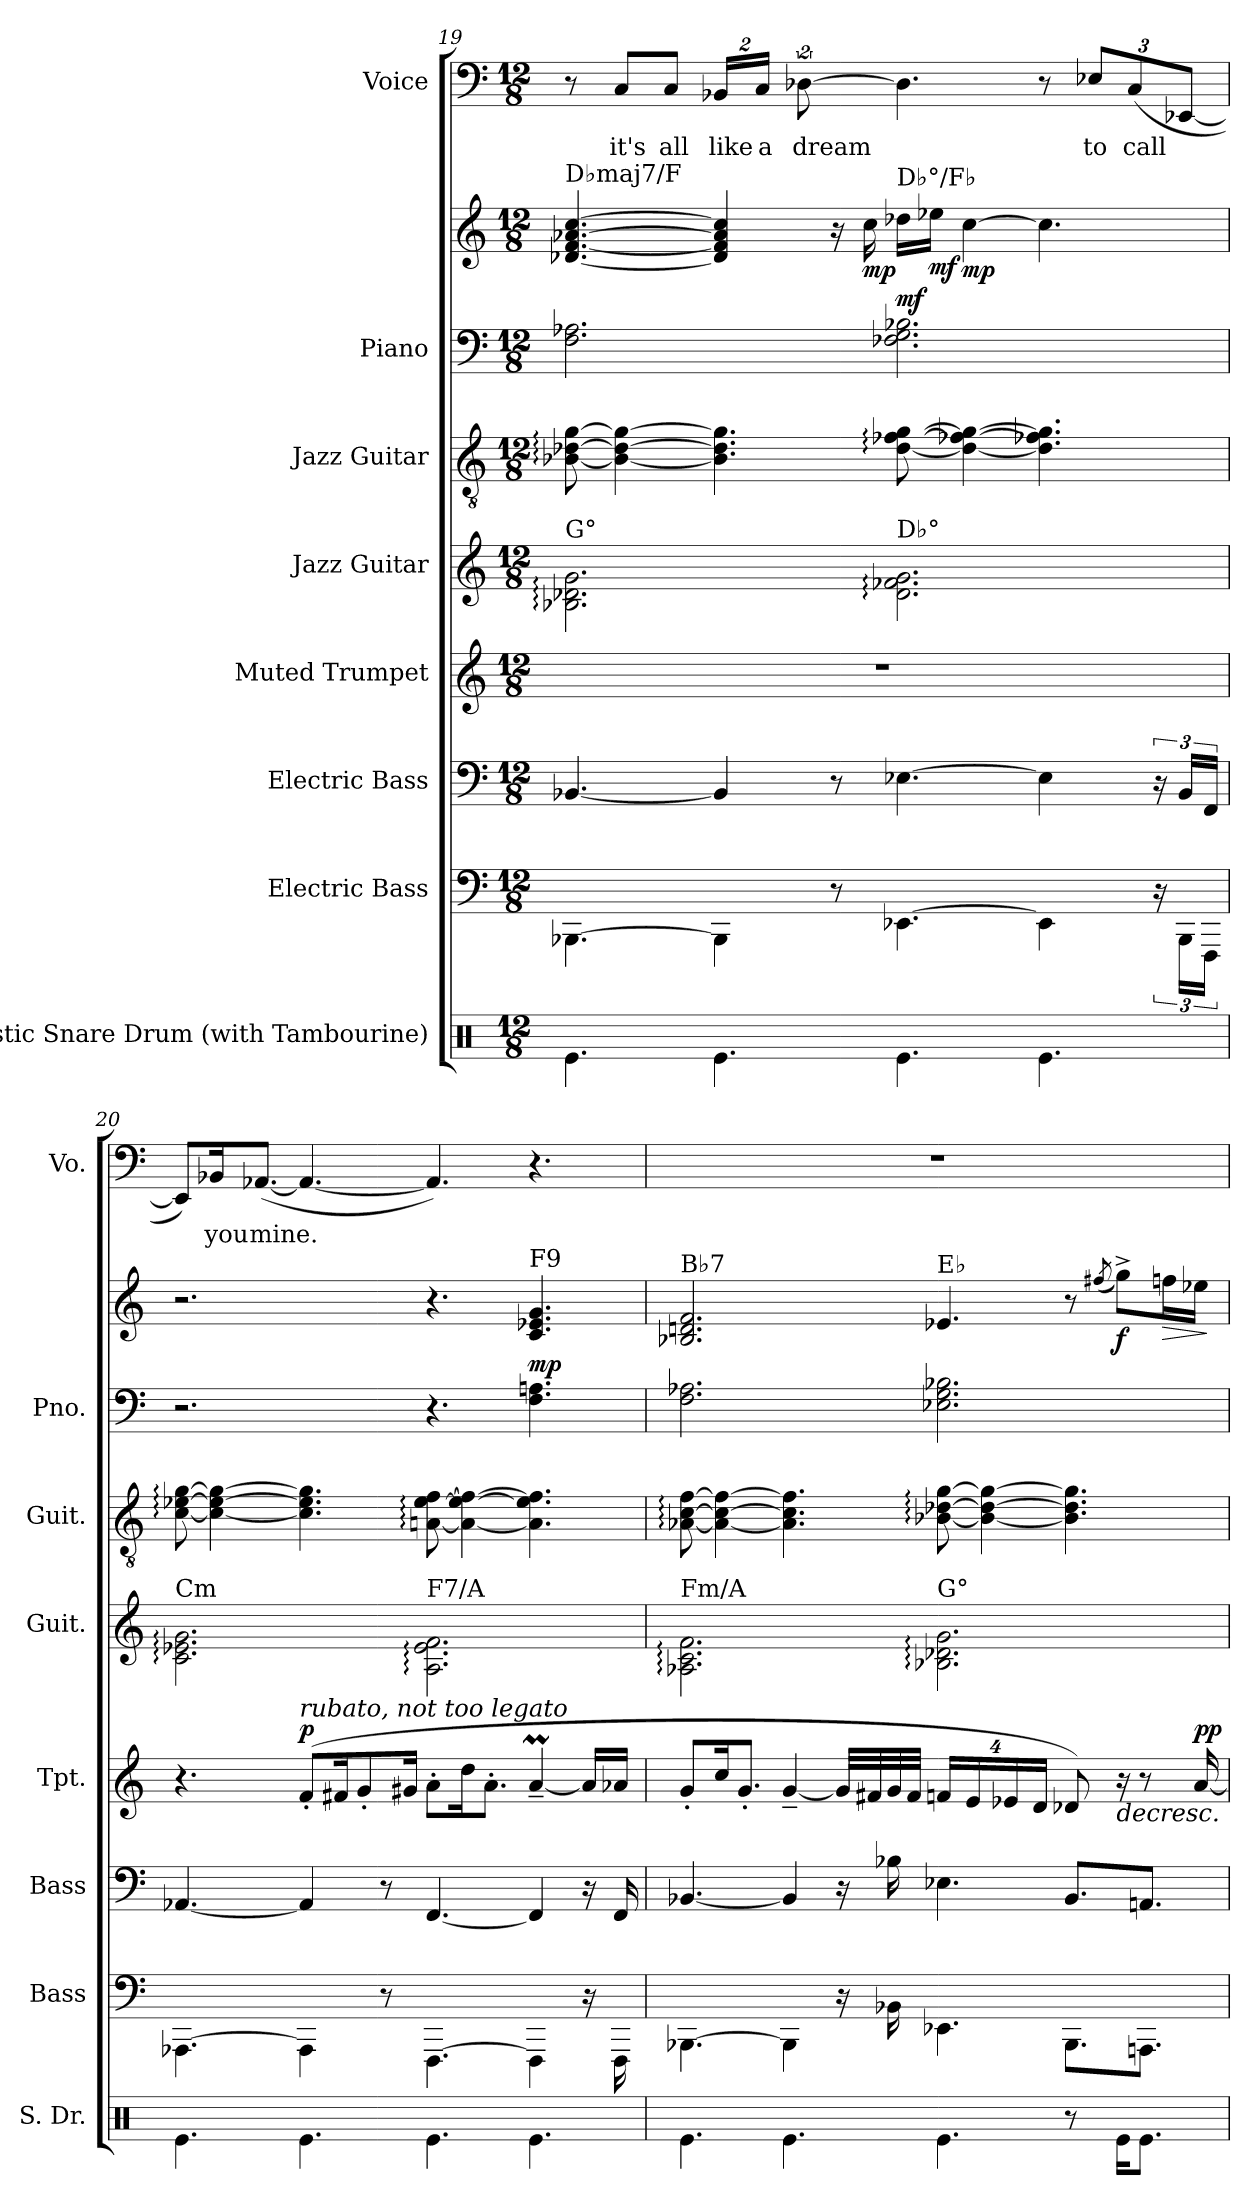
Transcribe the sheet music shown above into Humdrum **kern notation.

**kern	**kern	**kern	**kern	**dynam	**kern	**kern	**kern	**kern	**dynam	**kern	**text
*part8	*part7	*part6	*part5	*part5	*part4	*part3	*part2	*part2	*part2	*part1	*part1
*staff9	*staff8	*staff7	*staff6	*staff6	*staff5	*staff4	*staff3	*staff2	*staff2/3	*staff1	*staff1
*I"Acoustic Snare Drum (with Tambourine)	*I"Electric Bass	*I"Electric Bass	*I"Muted Trumpet	*	*I"Jazz Guitar	*I"Jazz Guitar	*I"Piano	*	*	*I"Voice	*
*I'S. Dr.	*I'Bass	*I'Bass	*I'Tpt.	*	*I'Guit.	*I'Guit.	*I'Pno.	*	*	*I'Vo.	*
*clefX	*	*clefF4	*clefG2	*	*	*clefGv2	*clefF4	*clefG2	*	*clefF4	*
*	*ITrd7c12	*ITrd7c12	*ITrd1c2	*	*	*	*	*	*	*	*
*k[]	*k[]	*k[]	*k[b-e-]	*	*k[]	*k[]	*k[]	*k[]	*	*k[]	*
*M12/8	*M12/8	*M12/8	*M12/8	*	*M12/8	*M12/8	*M12/8	*M12/8	*	*M12/8	*
=19	=19	=19	=19	=19	=19	=19	=19	=19	=19	=19	=19
!	!	!	!	!	!	!	!	!LO:TX:a:t=D♭maj7/F	!	!	!
!	!	!	!	!	!LO:TX:a:t=G°	!	!	!	!	!	!
4.Re\	[4.BBBB-X\	[4.BBB-X/	1.r	.	2.B-X\: 2.d-X\: 2.g\:	[8B-X\: [8d-X\: [8g\:	2.F\ 2.A-X\	[4.d-X/ [4.f/ [4.a-X/ [4.cc/	.	8r	.
!	!	!	!	!	!	!	!	!	!	!	!LO:LY:b
.	.	.	.	.	.	4B-\_ 4d-\_ 4g\_	.	.	.	8C/L	it's
!	!	!	!	!	!	!	!	!	!	!	!LO:LY:b
.	.	.	.	.	.	.	.	.	.	8C/J	all
!	!	!	!	!	!	!	!	!	!	!	!LO:LY:b
4.Re\	4BBBB-\]	4BBB-/]	.	.	.	4.B-\] 4.d-\] 4.g\]	.	4d-/] 4f/] 4a-/] 4cc/]	.	32%3BB-X/L	like
!	!	!	!	!	!	!	!	!	!	!	!LO:LY:b
.	.	.	.	.	.	.	.	.	.	32%3C/J	a
!	!	!	!	!	!	!	!	!	!	!	!LO:LY:b
.	.	.	.	.	.	.	.	.	.	[16%3D-X\	dream
.	8r	8r	.	.	.	.	.	16r	.	.	.
!	!	!	!	!	!	!	!	!	!LO:DY:b	!	!
.	.	.	.	.	.	.	.	16cc\	mp	.	.
!	!	!	!	!	!	!	!	!LO:TX:a:t=D♭°/F♭	!	!	!
!	!	!	!	!	!LO:TX:a:t=D♭°	!	!	!	!	!	!
!	!	!	!	!	!	!	!	!	!LO:DY:b	!	!
4.Re\	[4.EEE-X\	[4.EE-X\	.	.	2.d-\: 2.f-X\: 2.g\:	[8d-\: [8f-X\: [8g\:	2.F-X\ 2.G\ 2.B-X\	16dd-X\LL	mf	4.D-\]	.
!	!	!	!	!	!	!	!	!	!LO:DY:b	!	!
.	.	.	.	.	.	.	.	16ee-X\JJ	mf	.	.
!	!	!	!	!	!	!	!	!	!LO:DY:b	!	!
.	.	.	.	.	.	4d-\_ 4f-X\_ 4g\_	.	[4cc\	mp	.	.
4.Re\	4EEE-\]	4EE-\]	.	.	.	4.d-\] 4.f-X\] 4.g\]	.	4.cc\]	.	8r	.
!	!	!	!	!	!	!	!	!	!	!	!LO:LY:b
.	.	.	.	.	.	.	.	.	.	12E-X/L	to
!	!	!	!	!	!	!	!	!	!	!	!LO:LY:b
.	.	.	.	.	.	.	.	.	.	(12C/	call
.	24r	24r	.	.	.	.	.	.	.	.	.
.	24BBBB-\LL	24BBB-/LL	.	.	.	.	.	.	.	[12EE-X/J	.
.	24FFFF\JJ	24FFF/JJ	.	.	.	.	.	.	.	.	.
!!LO:PB:g=z
=20	=20	=20	=20	=20	=20	=20	=20	=20	=20	=20	=20
!	!	!	!	!	!LO:TX:a:t=Cm	!	!	!	!	!	!
4.Re\	[4.AAAA-X\	[4.AAA-X/	4.r	.	2.c\: 2.e-X\: 2.g\:	[8c\: [8e-X\: [8g\:	2.r	2.r	.	8EE-/L])	.
!	!	!	!	!	!	!	!	!	!	!	!LO:LY:b
.	.	.	.	.	.	4c\_ 4e-\_ 4g\_	.	.	.	16BB-X/K	you
!	!	!	!	!	!	!	!	!	!	!	!LO:LY:b
.	.	.	.	.	.	.	.	.	.	([8.AA-X/J	mine.
!	!	!	!LO:TX:a:i:t=rubato, not too legato	!	!	!	!	!	!	!	!
!	!	!	!	!LO:DY:a	!	!	!	!	!	!	!
4.Re\	4AAAA-\]	4AAA-/]	(8e-'/L	p	.	4.c\] 4.e-\] 4.g\]	.	.	.	4.AA-/_	.
.	.	.	16en/K	.	.	.	.	.	.	.	.
.	.	.	8f'/	.	.	.	.	.	.	.	.
.	8r	8r	.	.	.	.	.	.	.	.	.
.	.	.	16f#X/Jk	.	.	.	.	.	.	.	.
!	!	!	!	!	!LO:TX:a:t=F7/A	!	!	!	!	!	!
4.Re\	[4.FFFF\	[4.FFF/	8g'\L	.	2.A\: 2.e-\: 2.f\:	[8An\: [8e-\: [8f\:	4.r	4.r	.	4.AA-/])	.
.	.	.	16cc\K	.	.	4A\_ 4e-\_ 4f\_	.	.	.	.	.
.	.	.	8.g'\J	.	.	.	.	.	.	.	.
!	!	!	!	!	!	!	!	!LO:TX:a:t=F9	!	!	!
!	!	!	!	!	!	!	!	!	!LO:DY:a=2	!	!
4.Re\	4FFFF\]	4FFF/]	[4gM~/	.	.	4.A\] 4.e-\] 4.f\]	4.F\ 4.An\	4.c/ 4.e-X/ 4.g/	mp	4.r	.
.	16r	16r	16g/LL]	.	.	.	.	.	.	.	.
.	16FFFF\	16FFF/	16g-X/JJ	.	.	.	.	.	.	.	.
=21	=21	=21	=21	=21	=21	=21	=21	=21	=21	=21	=21
!	!	!	!	!	!	!	!	!LO:TX:a:t=B♭7	!	!	!
!	!	!	!	!	!LO:TX:a:t=Fm/A	!	!	!	!	!	!
4.Re\	[4.BBBB-X\	[4.BBB-X/	8f'/L	.	2.A-X\: 2.c\: 2.f\:	[8A-X\: [8c\: [8f\:	2.F\ 2.A-X\	2.B-X/ 2.dn/ 2.f/	.	1.r	.
.	.	.	16b-/K	.	.	4A-\_ 4c\_ 4f\_	.	.	.	.	.
.	.	.	8.f'/J	.	.	.	.	.	.	.	.
4.Re\	4BBBB-\]	4BBB-/]	[4f~/	.	.	4.A-\] 4.c\] 4.f\]	.	.	.	.	.
.	16r	16r	32f/LLL]	.	.	.	.	.	.	.	.
.	.	.	32en/	.	.	.	.	.	.	.	.
.	16BBB-X\	16BB-X\	32f/	.	.	.	.	.	.	.	.
.	.	.	32e/JJJ	.	.	.	.	.	.	.	.
!	!	!	!	!	!	!	!	!LO:TX:a:t=E♭	!	!	!
!	!	!	!	!	!LO:TX:a:t=G°	!	!	!	!	!	!
4.Re\	4.EEE-X\	4.EE-X\	32%3e-X/L	.	2.B-X\: 2.d-\: 2.g\:	[8B-X\: [8d-X\: [8g\:	2.E-X\ 2.G\ 2.B-X\	4.e-X/	.	.	.
.	.	.	32%3d/	.	.	.	.	.	.	.	.
.	.	.	.	.	.	4B-\_ 4d-\_ 4g\_	.	.	.	.	.
.	.	.	32%3d-X/	.	.	.	.	.	.	.	.
.	.	.	32%3c/J	.	.	.	.	.	.	.	.
8r	8.BBBB-\L	8.BBB-/L	8c-X/)	.	.	4.B-\] 4.d-\] 4.g\]	.	8r	.	.	.
.	.	.	.	.	.	.	.	(8qff#X/	.	.	.
!	!	!	!	!LO:HP:b	!	!	!	!	!LO:DY:b	!	!
16Re\KL	.	.	16r	>	.	.	.	8gg^\L)	f	.	.
8.Re\J	8.AAAAn\J	8.AAAn/J	8r	.	.	.	.	.	.	.	.
!	!	!	!	!	!	!	!	!	!LO:HP:b	!	!
.	.	.	.	.	.	.	.	16ffn\L	>	.	.
!	!	!	!	!LO:DY:a	!	!	!	!	!	!	!
.	.	.	[16g/	pp	.	.	.	16ee-X\JJ	.	.	.
.	.	.	.	]	.	.	.	.	]	.	.
=	=	=	=	=	=	=	=	=	=	=	=
*-	*-	*-	*-	*-	*-	*-	*-	*-	*-	*-	*-
